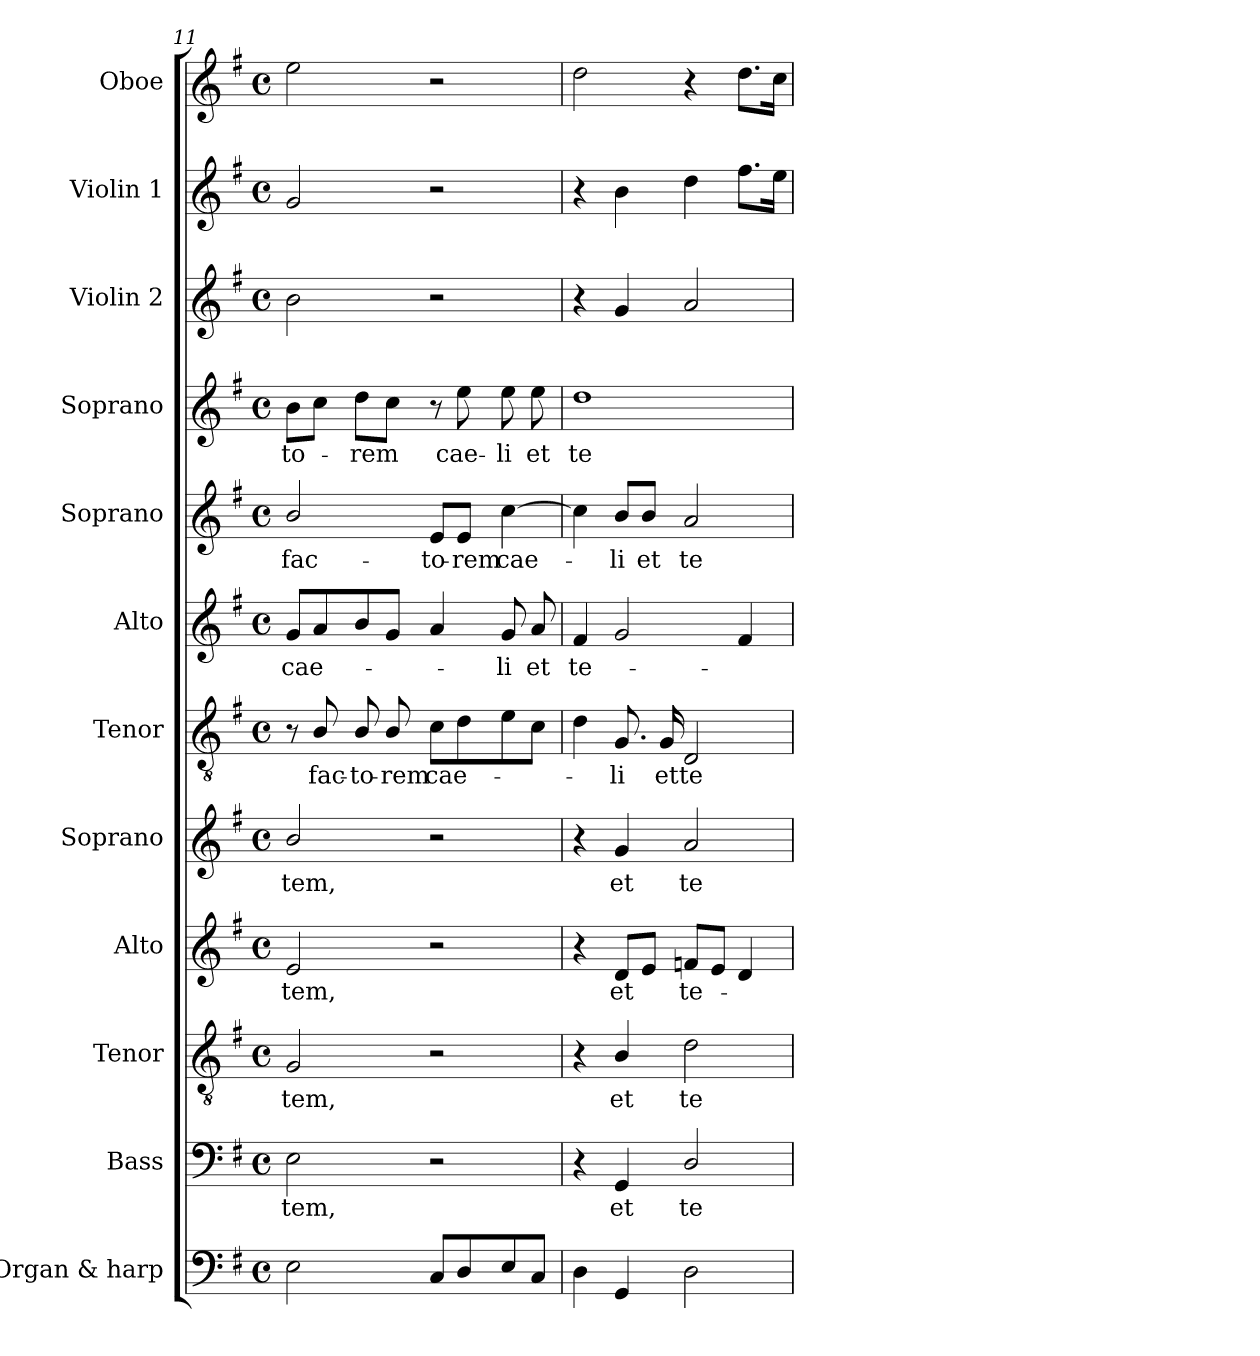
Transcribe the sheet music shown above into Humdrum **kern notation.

**kern	**kern	**text	**kern	**text	**kern	**text	**kern	**text	**kern	**text	**kern	**text	**kern	**text	**kern	**text	**kern	**kern	**kern
*part12	*part11	*part11	*part10	*part10	*part9	*part9	*part8	*part8	*part7	*part7	*part6	*part6	*part5	*part5	*part4	*part4	*part3	*part2	*part1
*staff12	*staff11	*staff11	*staff10	*staff10	*staff9	*staff9	*staff8	*staff8	*staff7	*staff7	*staff6	*staff6	*staff5	*staff5	*staff4	*staff4	*staff3	*staff2	*staff1
*I"Organ & harp	*I"Bass	*	*I"Tenor	*	*I"Alto	*	*I"Soprano	*	*I"Tenor	*	*I"Alto	*	*I"Soprano	*	*I"Soprano	*	*I"Violin 2	*I"Violin 1	*I"Oboe
*I'Org. & harp	*I'B.	*	*I'T.	*	*I'A.	*	*I'S.	*	*I'T.	*	*I'A.	*	*I'S.	*	*I'S.	*	*I'Vln. 2	*I'Vln. 1	*I'Ob.
*clefF4	*clefF4	*	*clefGv2	*	*clefG2	*	*clefG2	*	*clefGv2	*	*clefG2	*	*clefG2	*	*clefG2	*	*clefG2	*clefG2	*clefG2
*	*	*	*ITrd7c12	*	*	*	*	*	*ITrd7c12	*	*	*	*	*	*	*	*	*	*
*k[f#]	*k[f#]	*	*k[f#]	*	*k[f#]	*	*k[f#]	*	*k[f#]	*	*k[f#]	*	*k[f#]	*	*k[f#]	*	*k[f#]	*k[f#]	*k[f#]
*G:	*G:	*	*G:	*	*G:	*	*G:	*	*G:	*	*G:	*	*G:	*	*G:	*	*G:	*G:	*G:
*M4/4	*M4/4	*	*M4/4	*	*M4/4	*	*M4/4	*	*M4/4	*	*M4/4	*	*M4/4	*	*M4/4	*	*M4/4	*M4/4	*M4/4
*met(c)	*met(c)	*	*met(c)	*	*met(c)	*	*met(c)	*	*met(c)	*	*met(c)	*	*met(c)	*	*met(c)	*	*met(c)	*met(c)	*met(c)
=11	=11	=11	=11	=11	=11	=11	=11	=11	=11	=11	=11	=11	=11	=11	=11	=11	=11	=11	=11
!	!	!LO:LY:b:color=#000000	!	!	!	!	!	!	!	!	!	!	!	!	!	!	!	!	!
!	!	!	!	!LO:LY:b:color=#000000	!	!	!	!	!	!	!	!	!	!	!	!	!	!	!
!	!	!	!	!	!	!LO:LY:b:color=#000000	!	!	!	!	!	!	!	!	!	!	!	!	!
!	!	!	!	!	!	!	!	!LO:LY:b:color=#000000	!	!	!	!	!	!	!	!	!	!	!
!	!	!	!	!	!	!	!	!	!	!	!	!LO:LY:b:color=#000000	!	!	!	!	!	!	!
!	!	!	!	!	!	!	!	!	!	!	!	!	!	!LO:LY:b:color=#000000	!	!	!	!	!
!	!	!	!	!	!	!	!	!	!	!	!	!	!	!	!	!LO:LY:b:color=#000000	!	!	!
2Ei\	2Ei\	-tem,	2GGi/	-tem,	2ei/	-tem,	2bi/	-tem,	8r	.	8gi/L	cae-	2bi/	fac-	8bi\L	-to-	2bi\	2gi/	2eei\
!	!	!	!	!	!	!	!	!	!	!LO:LY:b:color=#000000	!	!	!	!	!	!	!	!	!
.	.	.	.	.	.	.	.	.	8BBi/	fac-	8ai/	.	.	.	8cci\J	.	.	.	.
!	!	!	!	!	!	!	!	!	!	!LO:LY:b:color=#000000	!	!	!	!	!	!	!	!	!
!	!	!	!	!	!	!	!	!	!	!	!	!	!	!	!	!LO:LY:b:color=#000000	!	!	!
.	.	.	.	.	.	.	.	.	8BBi/	-to-	8bi/	.	.	.	8ddi\L	-rem	.	.	.
!	!	!	!	!	!	!	!	!	!	!LO:LY:b:color=#000000	!	!	!	!	!	!	!	!	!
.	.	.	.	.	.	.	.	.	8BBi/	-rem	8gi/J	.	.	.	8cci\J	.	.	.	.
!	!	!	!	!	!	!	!	!	!	!LO:LY:b:color=#000000	!	!	!	!	!	!	!	!	!
!	!	!	!	!	!	!	!	!	!	!	!	!	!	!LO:LY:b:color=#000000	!	!	!	!	!
8Ci/L	2r	.	2r	.	2r	.	2r	.	8Ci\L	cae-	4ai/	.	8ei/L	-to-	8r	.	2r	2r	2r
!	!	!	!	!	!	!	!	!	!	!	!	!	!	!LO:LY:b:color=#000000	!	!	!	!	!
!	!	!	!	!	!	!	!	!	!	!	!	!	!	!	!	!LO:LY:b:color=#000000	!	!	!
8Di/	.	.	.	.	.	.	.	.	8Di\	.	.	.	8ei/J	-rem	8eei\	cae-	.	.	.
!	!	!	!	!	!	!	!	!	!	!	!	!LO:LY:b:color=#000000	!	!	!	!	!	!	!
!	!	!	!	!	!	!	!	!	!	!	!	!	!	!LO:LY:b:color=#000000	!	!	!	!	!
!	!	!	!	!	!	!	!	!	!	!	!	!	!	!	!	!LO:LY:b:color=#000000	!	!	!
8Ei/	.	.	.	.	.	.	.	.	8Ei\	.	8gi/	-li	[4cci\	cae-	8eei\	-li	.	.	.
!	!	!	!	!	!	!	!	!	!	!	!	!LO:LY:b:color=#000000	!	!	!	!	!	!	!
!	!	!	!	!	!	!	!	!	!	!	!	!	!	!	!	!LO:LY:b:color=#000000	!	!	!
8Ci/J	.	.	.	.	.	.	.	.	8Ci\J	.	8ai/	et	.	.	8eei\	et	.	.	.
=12	=12	=12	=12	=12	=12	=12	=12	=12	=12	=12	=12	=12	=12	=12	=12	=12	=12	=12	=12
!	!	!	!	!	!	!	!	!	!	!	!	!LO:LY:b:color=#000000	!	!	!	!	!	!	!
!	!	!	!	!	!	!	!	!	!	!	!	!	!	!	!	!LO:LY:b:color=#000000	!	!	!
4Di\	4r	.	4r	.	4r	.	4r	.	4Di\	.	4f#i/	te-	4cci\]	.	1ddi	te-	4r	4r	2ddi\
!	!	!LO:LY:b:color=#000000	!	!	!	!	!	!	!	!	!	!	!	!	!	!	!	!	!
!	!	!	!	!LO:LY:b:color=#000000	!	!	!	!	!	!	!	!	!	!	!	!	!	!	!
!	!	!	!	!	!	!LO:LY:b:color=#000000	!	!	!	!	!	!	!	!	!	!	!	!	!
!	!	!	!	!	!	!	!	!LO:LY:b:color=#000000	!	!	!	!	!	!	!	!	!	!	!
!	!	!	!	!	!	!	!	!	!	!LO:LY:b:color=#000000	!	!	!	!	!	!	!	!	!
!	!	!	!	!	!	!	!	!	!	!	!	!	!	!LO:LY:b:color=#000000	!	!	!	!	!
4GGi/	4GGi/	et	4BBi/	et	8di/L	et	4gi/	et	8.GGi/	-li	2gi/	.	8bi/L	-li	.	.	4gi/	4bi\	.
!	!	!	!	!	!	!	!	!	!	!	!	!	!	!LO:LY:b:color=#000000	!	!	!	!	!
.	.	.	.	.	8ei/J	.	.	.	.	.	.	.	8bi/J	et	.	.	.	.	.
!	!	!	!	!	!	!	!	!	!	!LO:LY:b:color=#000000	!	!	!	!	!	!	!	!	!
.	.	.	.	.	.	.	.	.	16GGi/	et	.	.	.	.	.	.	.	.	.
!	!	!LO:LY:b:color=#000000	!	!	!	!	!	!	!	!	!	!	!	!	!	!	!	!	!
!	!	!	!	!LO:LY:b:color=#000000	!	!	!	!	!	!	!	!	!	!	!	!	!	!	!
!	!	!	!	!	!	!LO:LY:b:color=#000000	!	!	!	!	!	!	!	!	!	!	!	!	!
!	!	!	!	!	!	!	!	!LO:LY:b:color=#000000	!	!	!	!	!	!	!	!	!	!	!
!	!	!	!	!	!	!	!	!	!	!LO:LY:b:color=#000000	!	!	!	!	!	!	!	!	!
!	!	!	!	!	!	!	!	!	!	!	!	!	!	!LO:LY:b:color=#000000	!	!	!	!	!
2Di\	2Di/	te-	2Di\	te-	8fni/L	te-	2ai/	te-	2DDi/	te-	.	.	2ai/	te-	.	.	2ai/	4ddi\	4r
.	.	.	.	.	8ei/J	.	.	.	.	.	.	.	.	.	.	.	.	.	.
.	.	.	.	.	4di/	.	.	.	.	.	4f#i/	.	.	.	.	.	.	8.ff#i\L	8.ddi\L
.	.	.	.	.	.	.	.	.	.	.	.	.	.	.	.	.	.	16eei\Jk	16cci\Jk
=	=	=	=	=	=	=	=	=	=	=	=	=	=	=	=	=	=	=	=
*-	*-	*-	*-	*-	*-	*-	*-	*-	*-	*-	*-	*-	*-	*-	*-	*-	*-	*-	*-
